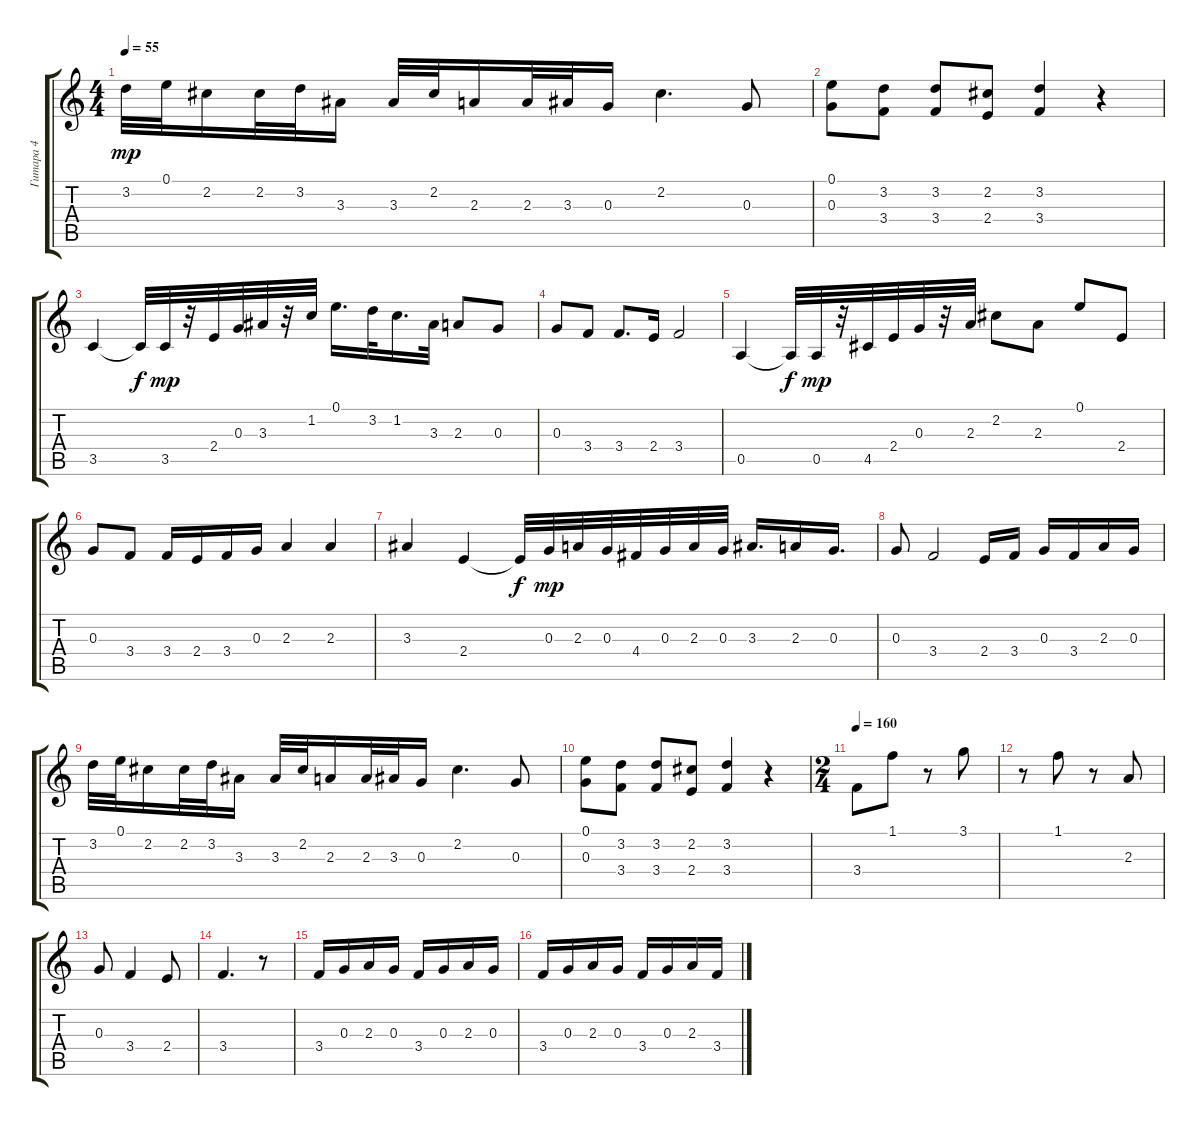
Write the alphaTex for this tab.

\track ("Гитара 4" "Гитара 4") {instrument acousticguitarnylon}
\staff {score tabs}
\tuning (E4 B3 G3 D3 A2 E2) {hide}
\ts (4 4)
\tempo 55
\clef g2
\ks c
3.2.32{dy mp} 0.1.32 2.2.16 2.2.32 3.2.32 3.3.16 3.3.32 2.2.32 2.3.16 2.3.32 3.3.32 0.3.16 2.2.4{d} 0.3.8 |
(0.1 0.3).8 (3.2 3.4).8 (3.2 3.4).8 (2.2 2.4).8 (3.2 3.4).4 r.4 |
3.5.4 3.5{t}.32{dy f} 3.5.32{dy mp} r.32 2.4.32 0.3.32 3.3.32 r.32 1.2.32 0.1.16{d} 3.2.32 1.2.16{d} 3.3.32 2.3.8 0.3.8 |
0.3.8 3.4.8 3.4.8{d} 2.4.16 3.4.2 |
0.5.4 0.5{t}.32{dy f} 0.5.32{dy mp} r.32 4.5.32 2.4.32 0.3.32 r.32 2.3.32 2.2.8 2.3.8 0.1.8 2.4.8 |
0.3.8 3.4.8 3.4.16 2.4.16 3.4.16 0.3.16 2.3.4 2.3.4 |
3.3.4 2.4.4 2.4{t}.32{dy f} 0.3.32{dy mp} 2.3.32 0.3.32 4.4.32 0.3.32 2.3.32 0.3.32 3.3.16{d} 2.3.16 0.3.16{d} |
0.3.8 3.4.2 2.4.16 3.4.16 0.3.16 3.4.16 2.3.16 0.3.16 |
3.2.32 0.1.32 2.2.16 2.2.32 3.2.32 3.3.16 3.3.32 2.2.32 2.3.16 2.3.32 3.3.32 0.3.16 2.2.4{d} 0.3.8 |
(0.1 0.3).8 (3.2 3.4).8 (3.2 3.4).8 (2.2 2.4).8 (3.2 3.4).4 r.4 |
\ts (2 4)
\tempo 160
3.4.8 1.1.8 r.8 3.1.8 |
r.8 1.1.8 r.8 2.3.8 |
0.3.8 3.4.4 2.4.8 |
3.4.4{d} r.8 |
3.4.16 0.3.16 2.3.16 0.3.16 3.4.16 0.3.16 2.3.16 0.3.16 |
3.4.16 0.3.16 2.3.16 0.3.16 3.4.16 0.3.16 2.3.16 3.4.16
